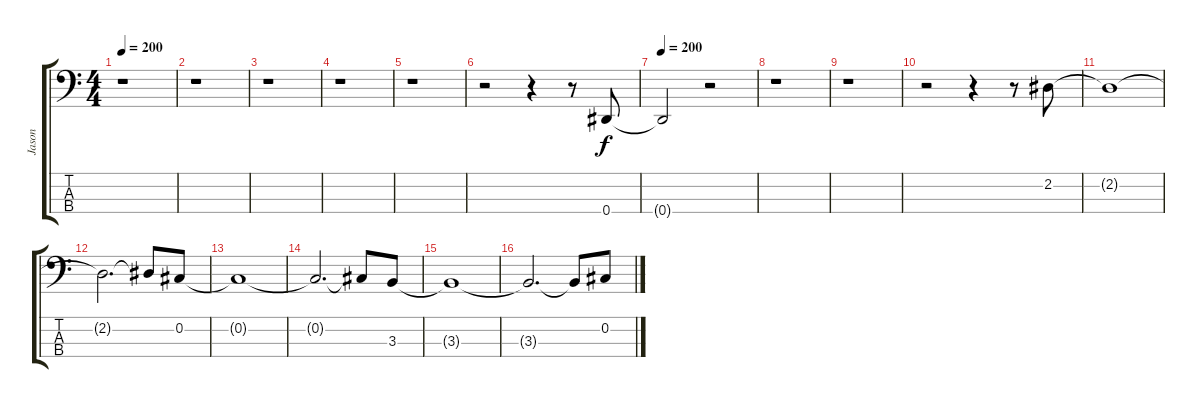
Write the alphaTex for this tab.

\track ("Jason" "Jason") {instrument electricbasspick}
\staff {score tabs}
\tuning (Gb2 Db2 Ab1 Eb1) {hide}
\ts (4 4)
\tempo 200
\tempo 140
\tempo 200
\clef f4
\ks c
r.1{dy f instrument electricbasspick} |
r.1 |
r.1 |
r.1 |
r.1 |
r.2 r.4 r.8 0.4.8 |
\tempo 200
0.4{t}.2 r.2 |
r.1 |
r.1 |
r.2 r.4 r.8 2.2.8 |
2.2{t}.1 |
2.2{t}.2{d} 2.2{t}.8 0.2.8 |
0.2{t}.1 |
0.2{t}.2{d} 0.2{t}.8 3.3.8 |
3.3{t}.1 |
3.3{t}.2{d} 3.3{t}.8 0.2.8
